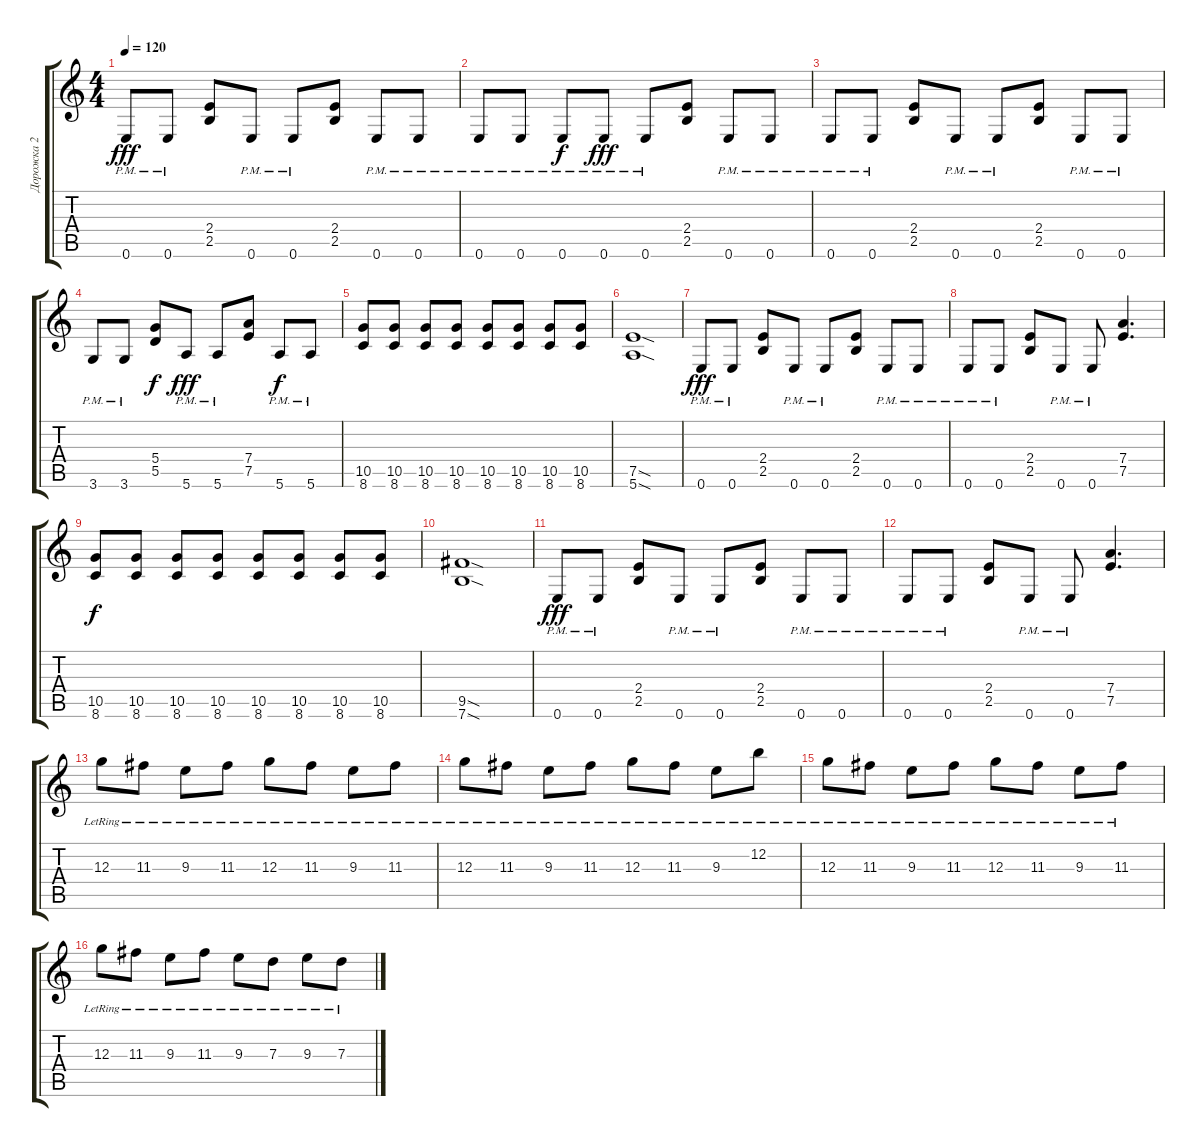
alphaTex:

\track ("Дорожка 2" "Дорожка 2") {instrument distortionguitar}
\staff {score tabs}
\tuning (E4 B3 G3 D3 A2 E2) {hide}
\ts (4 4)
\tempo 120
\clef g2
\ks c
0.6{pm}.8{dy fff} 0.6{pm}.8 (2.4 2.5).8 0.6{pm}.8 0.6{pm}.8 (2.4 2.5).8 0.6{pm}.8 0.6{pm}.8 |
0.6{pm}.8 0.6{pm}.8 0.6{pm}.8{dy f} 0.6{pm}.8{dy fff} 0.6{pm}.8 (2.4 2.5).8 0.6{pm}.8 0.6{pm}.8 |
0.6{pm}.8 0.6{pm}.8 (2.4 2.5).8 0.6{pm}.8 0.6{pm}.8 (2.4 2.5).8 0.6{pm}.8 0.6{pm}.8 |
3.6{pm}.8 3.6{pm}.8 (5.4 5.5).8{dy f} 5.6{pm}.8{dy fff} 5.6{pm}.8 (7.4 7.5).8 5.6{pm}.8{dy f} 5.6{pm}.8 |
(10.5 8.6).8 (10.5 8.6).8 (10.5 8.6).8 (10.5 8.6).8 (10.5 8.6).8 (10.5 8.6).8 (10.5 8.6).8 (10.5 8.6).8 |
(7.5{sod} 5.6{sod}).1 |
0.6{pm}.8{dy fff} 0.6{pm}.8 (2.4 2.5).8 0.6{pm}.8 0.6{pm}.8 (2.4 2.5).8 0.6{pm}.8 0.6{pm}.8 |
0.6{pm}.8 0.6{pm}.8 (2.4 2.5).8 0.6{pm}.8 0.6{pm}.8 (7.4 7.5).4{d} |
(10.5 8.6).8{dy f} (10.5 8.6).8 (10.5 8.6).8 (10.5 8.6).8 (10.5 8.6).8 (10.5 8.6).8 (10.5 8.6).8 (10.5 8.6).8 |
(9.5{sod} 7.6{sod}).1 |
0.6{pm}.8{dy fff} 0.6{pm}.8 (2.4 2.5).8 0.6{pm}.8 0.6{pm}.8 (2.4 2.5).8 0.6{pm}.8 0.6{pm}.8 |
0.6{pm}.8 0.6{pm}.8 (2.4 2.5).8 0.6{pm}.8 0.6{pm}.8 (7.4 7.5).4{d} |
12.3{lr}.8 11.3{lr}.8 9.3{lr}.8 11.3{lr}.8 12.3{lr}.8 11.3{lr}.8 9.3{lr}.8 11.3{lr}.8 |
12.3{lr}.8 11.3{lr}.8 9.3{lr}.8 11.3{lr}.8 12.3{lr}.8 11.3{lr}.8 9.3{lr}.8 12.2{lr}.8 |
12.3{lr}.8 11.3{lr}.8 9.3{lr}.8 11.3{lr}.8 12.3{lr}.8 11.3{lr}.8 9.3{lr}.8 11.3{lr}.8 |
12.3{lr}.8 11.3{lr}.8 9.3{lr}.8 11.3{lr}.8 9.3{lr}.8 7.3{lr}.8 9.3{lr}.8 7.3{lr}.8
